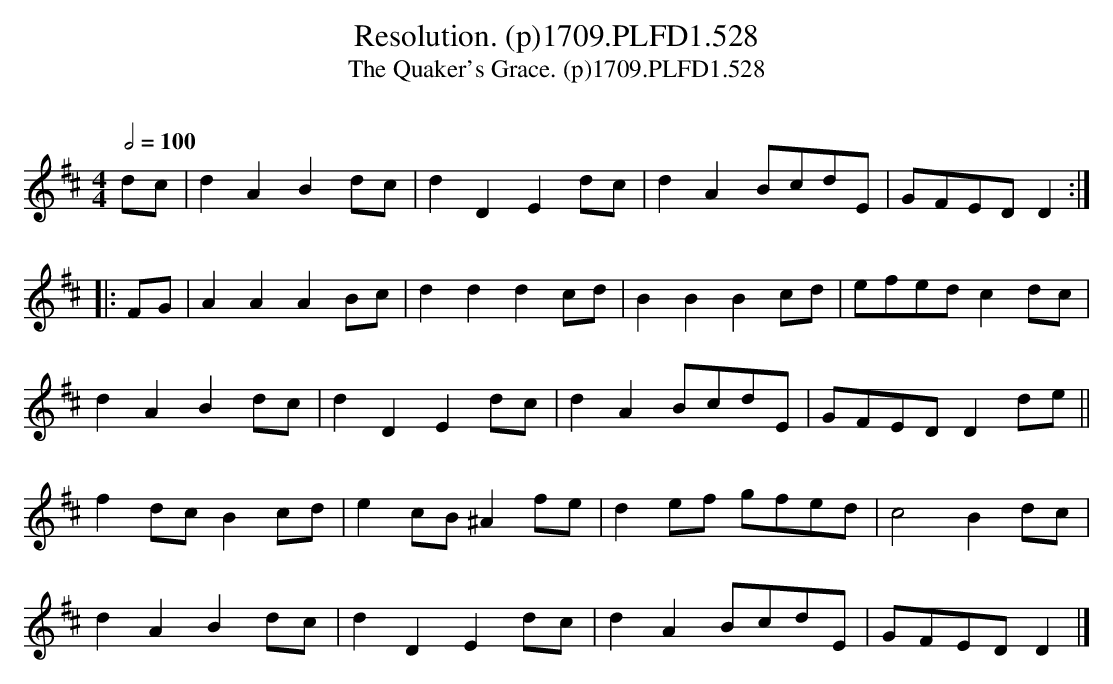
X:1
T:Resolution. (p)1709.PLFD1.528
T:Quaker's Grace. (p)1709.PLFD1.528, The
M:4/4
L:1/4
Q:1/2=100
O:
K:D
d/c/|dABd/c/|dDEd/c/|dAB/c/d/E/|G/F/E/D/D:|
|:F/G/|AAAB/c/|dddc/d/|BBBc/d/|e/f/e/d/cd/c/|
dABd/c/|dDEd/c/|dAB/c/d/E/|G/F/E/D/Dd/e/||
fd/c/Bc/d/|ec/B/^Af/e/|de/f/ g/f/e/d/|c2Bd/c/|
dABd/c/|dDEd/c/|dAB/c/d/E/|G/F/E/D/D|]
